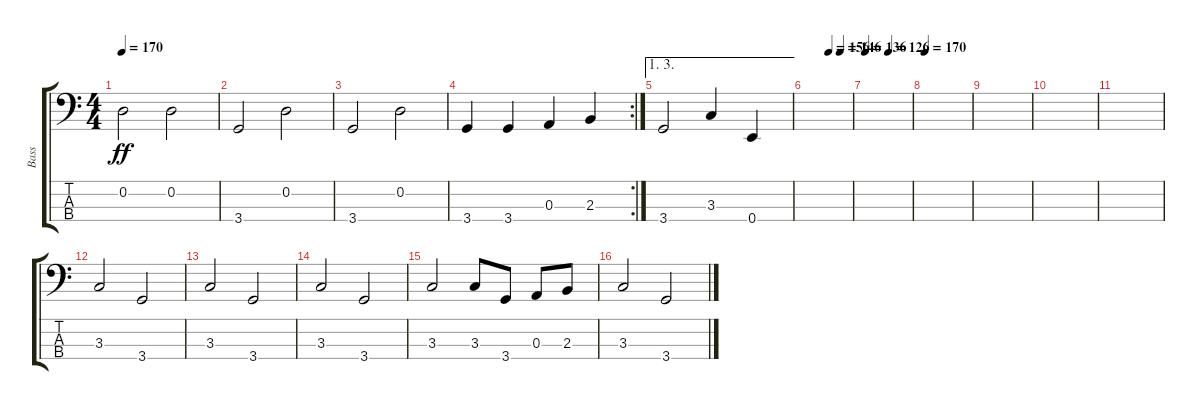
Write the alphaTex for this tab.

\track ("Bass" "Bass") {instrument electricbassfinger}
\staff {score tabs}
\tuning (G2 D2 A1 E1) {hide}
\ts (4 4)
\tempo 170
\clef f4
\ks c
0.2.2{dy ff} 0.2.2 |
3.4.2 0.2.2 |
3.4.2 0.2.2 |
\rc 2
3.4.4 3.4.4 0.3.4 2.3.4 |
\ae (1 3)
3.4.2 3.3.4 0.4.4 |
\tempo (156 0.5)
\tempo (146 0.75)
|
\tempo 136
\tempo (126 0.5)
|
\tempo 170
|
|
|
|
3.3.2 3.4.2 |
3.3.2 3.4.2 |
3.3.2 3.4.2 |
3.3.2 3.3.8 3.4.8 0.3.8 2.3.8 |
3.3.2 3.4.2
